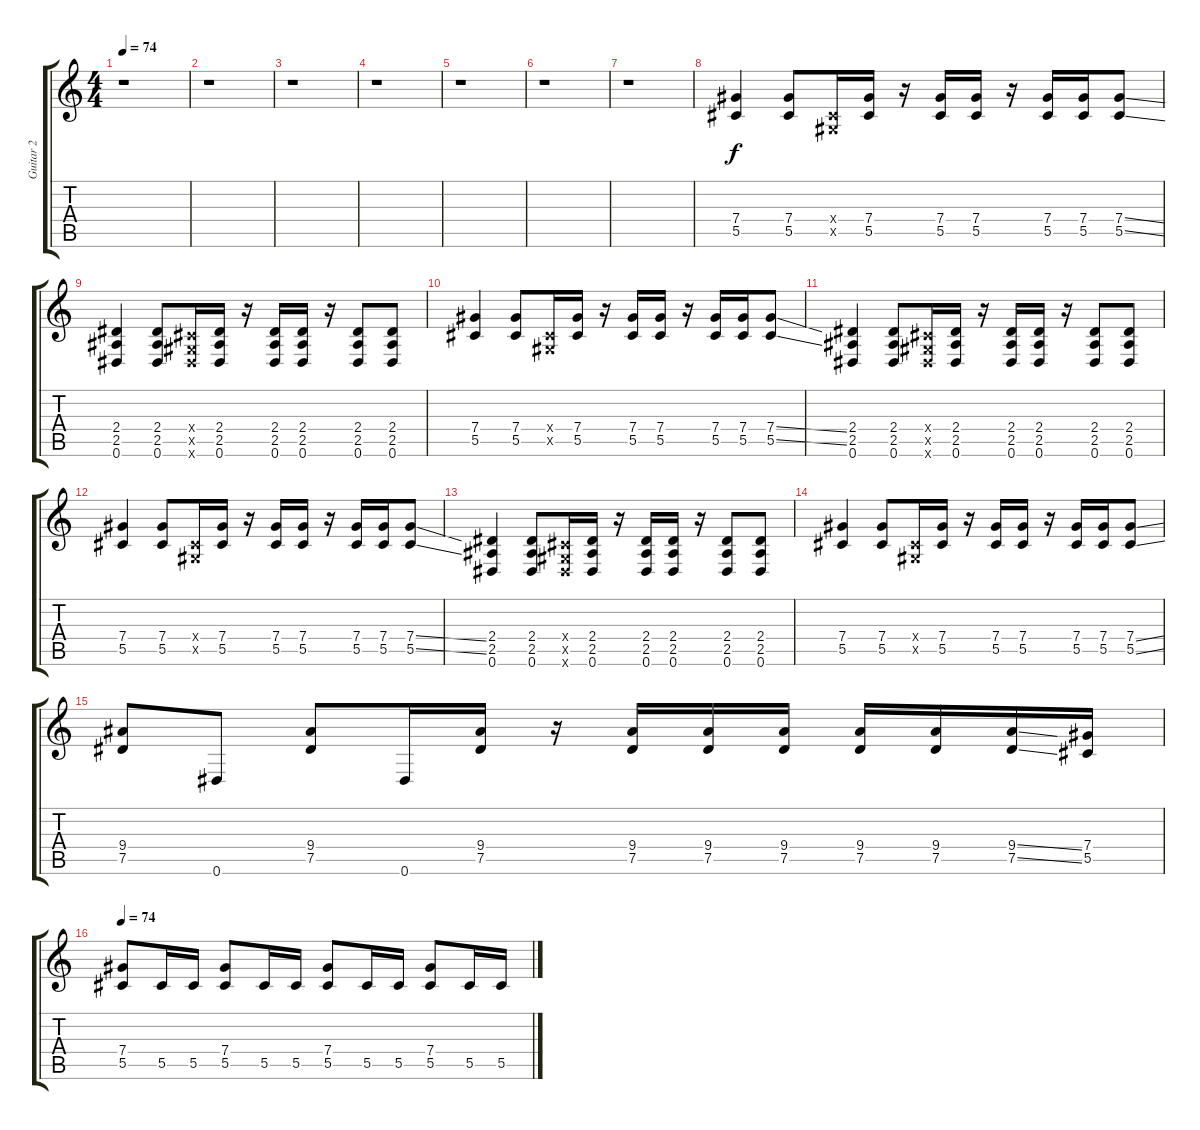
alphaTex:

\track ("Guitar 2" "Guitar 2") {instrument distortionguitar}
\staff {score tabs}
\tuning (Eb4 Bb3 Gb3 Db3 Ab2 Eb2) {hide}
\ts (4 4)
\tempo 74
\clef g2
\ks c
r.1{dy mp} |
r.1 |
r.1 |
r.1 |
r.1 |
r.1 |
r.1 |
(7.4 5.5).4{dy f} (7.4 5.5).8 (0.4{x} 0.5{x}).16 (7.4 5.5).16 r.16 (7.4 5.5).16 (7.4 5.5).16 r.16 (7.4 5.5).16 (7.4 5.5).16 (7.4{ss} 5.5{ss}).8 |
(2.4 2.5 0.6).4 (2.4 2.5 0.6).8 (0.4{x} 0.5{x} 0.6{x}).16 (2.4 2.5 0.6).16 r.16 (2.4 2.5 0.6).16 (2.4 2.5 0.6).16 r.16 (2.4 2.5 0.6).8 (2.4 2.5 0.6).8 |
(7.4 5.5).4 (7.4 5.5).8 (0.4{x} 0.5{x}).16 (7.4 5.5).16 r.16 (7.4 5.5).16 (7.4 5.5).16 r.16 (7.4 5.5).16 (7.4 5.5).16 (7.4{ss} 5.5{ss}).8 |
(2.4 2.5 0.6).4 (2.4 2.5 0.6).8 (0.4{x} 0.5{x} 0.6{x}).16 (2.4 2.5 0.6).16 r.16 (2.4 2.5 0.6).16 (2.4 2.5 0.6).16 r.16 (2.4 2.5 0.6).8 (2.4 2.5 0.6).8 |
(7.4 5.5).4 (7.4 5.5).8 (0.4{x} 0.5{x}).16 (7.4 5.5).16 r.16 (7.4 5.5).16 (7.4 5.5).16 r.16 (7.4 5.5).16 (7.4 5.5).16 (7.4{ss} 5.5{ss}).8 |
(2.4 2.5 0.6).4 (2.4 2.5 0.6).8 (0.4{x} 0.5{x} 0.6{x}).16 (2.4 2.5 0.6).16 r.16 (2.4 2.5 0.6).16 (2.4 2.5 0.6).16 r.16 (2.4 2.5 0.6).8 (2.4 2.5 0.6).8 |
(7.4 5.5).4 (7.4 5.5).8 (0.4{x} 0.5{x}).16 (7.4 5.5).16 r.16 (7.4 5.5).16 (7.4 5.5).16 r.16 (7.4 5.5).16 (7.4 5.5).16 (7.4{ss} 5.5{ss}).8 |
(9.4 7.5).8 0.6.8 (9.4 7.5).8 0.6.16 (9.4 7.5).16 r.16 (9.4 7.5).16 (9.4 7.5).16 (9.4 7.5).16 (9.4 7.5).16 (9.4 7.5).16 (9.4{ss} 7.5{ss}).16 (7.4 5.5).16 |
\tempo 74
(7.4 5.5).8 5.5.16 5.5.16 (7.4 5.5).8 5.5.16 5.5.16 (7.4 5.5).8 5.5.16 5.5.16 (7.4 5.5).8 5.5.16 5.5.16
